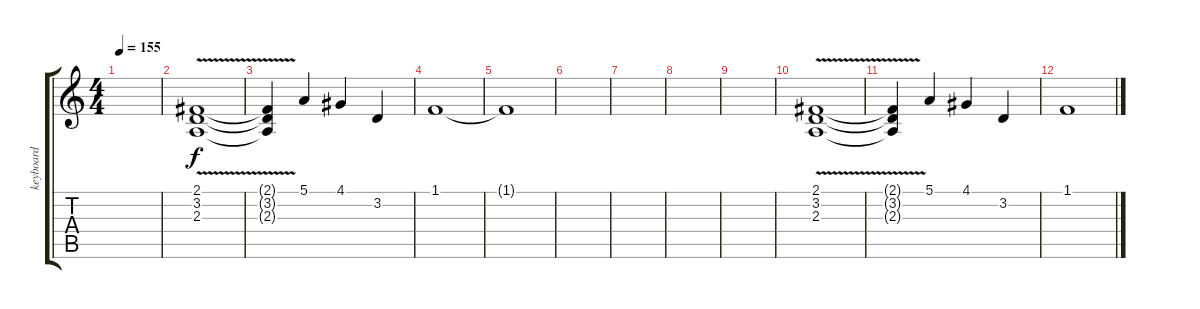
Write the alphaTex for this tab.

\track ("keyboard" "keyboard") {instrument rockorgan}
\staff {score tabs}
\tuning (E4 B3 G3 D3 A2 E2) {hide}
\ts (4 4)
\tempo 155
\clef g2
\ks c
|
(2.1 3.2 2.3{v}).1 |
(2.1{t} 3.2{t} 2.3{t}).4 5.1.4 4.1.4 3.2.4 |
1.1.1 |
1.1{t}.1 |
|
|
|
|
(2.1 3.2 2.3{v}).1 |
(2.1{t} 3.2{t} 2.3{t}).4 5.1.4 4.1.4 3.2.4 |
1.1.1
